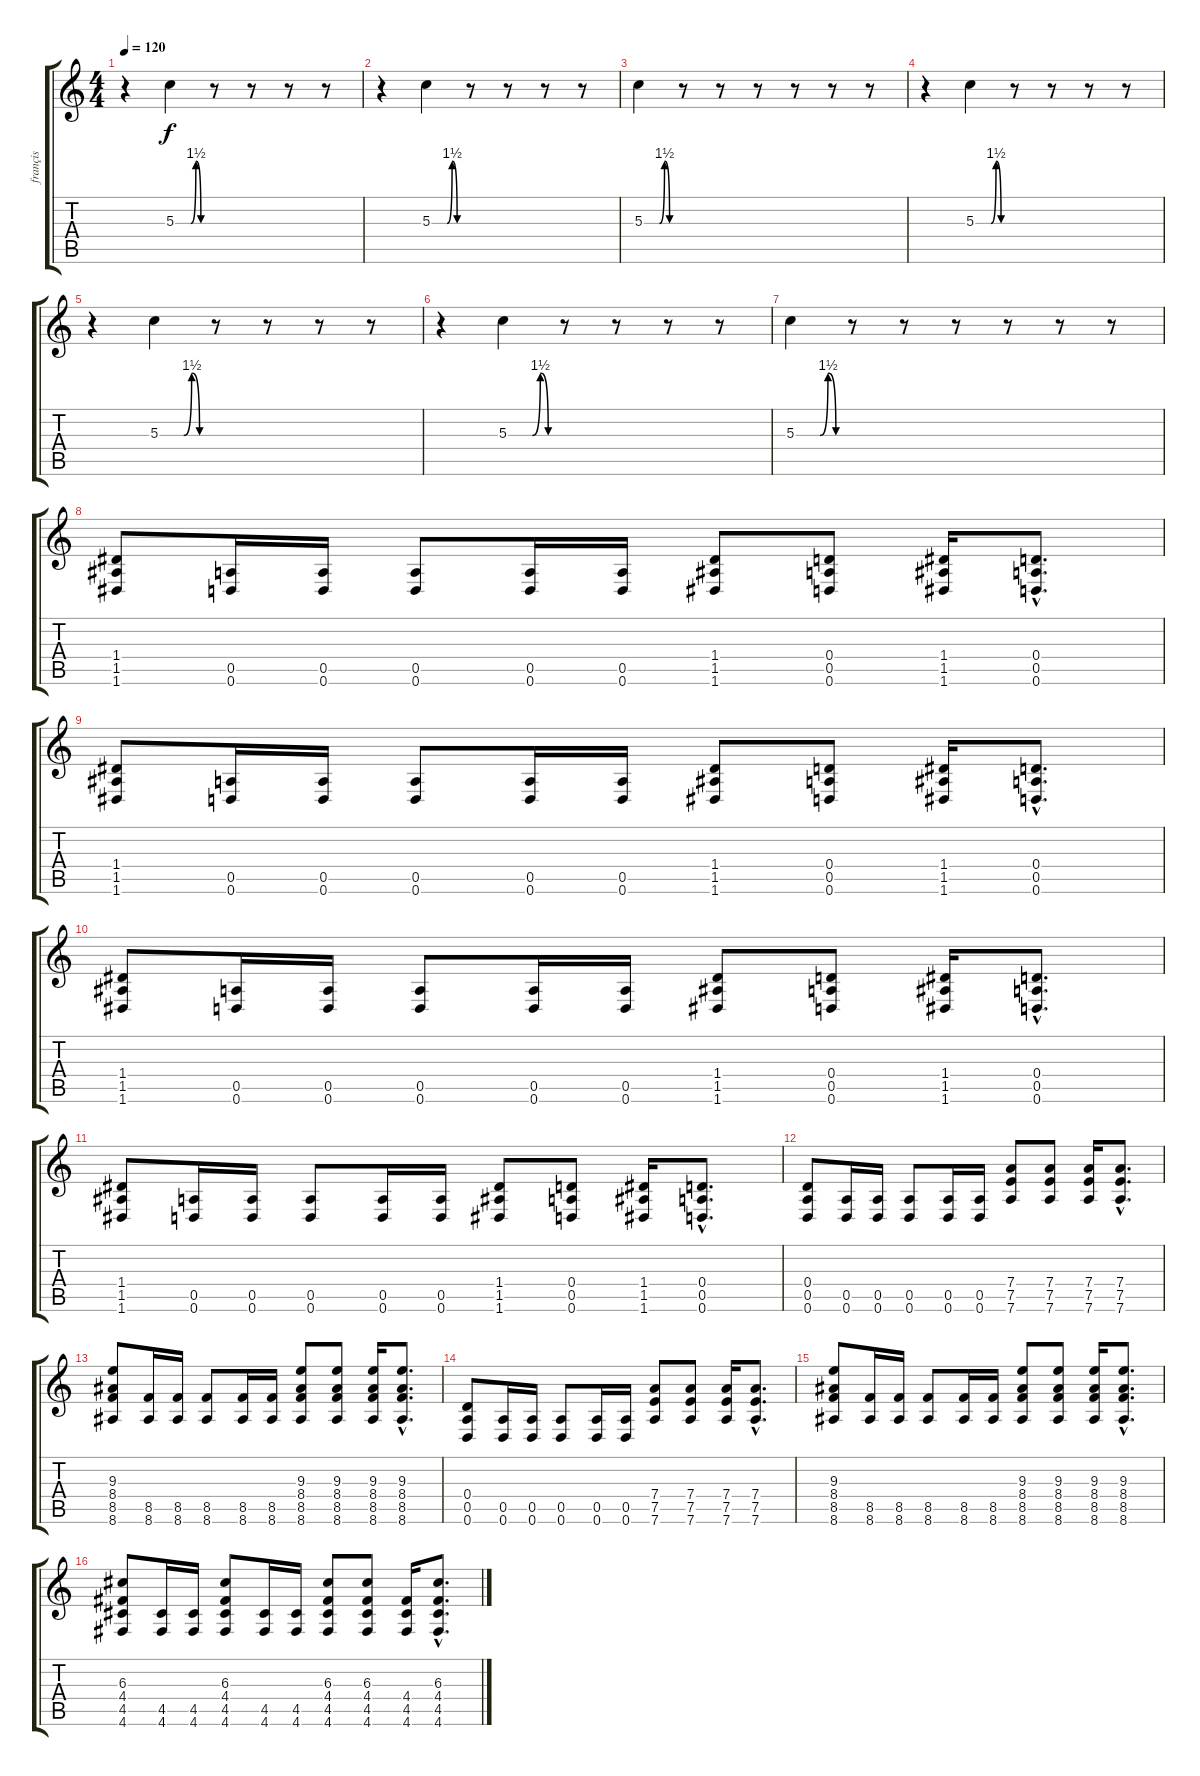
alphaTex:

\track ("françis" "françis") {instrument distortionguitar}
\staff {score tabs}
\tuning (E4 B3 G3 D3 A2 D2) {hide}
\ts (4 4)
\tempo 120
\clef g2
\ks c
r.4{dy f} 5.3{be (custom 0 0 30 0 40 6 50 0 60 0)}.4 r.8 r.8 r.8 r.8 |
r.4 5.3{be (custom 0 0 30 0 40 6 50 0 60 0)}.4 r.8 r.8 r.8 r.8 |
5.3{be (custom 0 0 30 0 40 6 50 0 60 0)}.4 r.8 r.8 r.8 r.8 r.8 r.8 |
r.4 5.3{be (custom 0 0 30 0 40 6 50 0 60 0)}.4 r.8 r.8 r.8 r.8 |
r.4 5.3{be (custom 0 0 30 0 40 6 50 0 60 0)}.4 r.8 r.8 r.8 r.8 |
r.4 5.3{be (custom 0 0 30 0 40 6 50 0 60 0)}.4 r.8 r.8 r.8 r.8 |
5.3{be (custom 0 0 30 0 40 6 50 0 60 0)}.4 r.8 r.8 r.8 r.8 r.8 r.8 |
(1.4 1.5 1.6).8 (0.5 0.6).16 (0.5 0.6).16 (0.5 0.6).8 (0.5 0.6).16 (0.5 0.6).16 (1.4 1.5 1.6).8 (0.4 0.5 0.6).8 (1.4 1.5 1.6).16 (0.4{hac} 0.5{hac} 0.6{hac}).8{d} |
(1.4 1.5 1.6).8 (0.5 0.6).16 (0.5 0.6).16 (0.5 0.6).8 (0.5 0.6).16 (0.5 0.6).16 (1.4 1.5 1.6).8 (0.4 0.5 0.6).8 (1.4 1.5 1.6).16 (0.4{hac} 0.5{hac} 0.6{hac}).8{d} |
(1.4 1.5 1.6).8 (0.5 0.6).16 (0.5 0.6).16 (0.5 0.6).8 (0.5 0.6).16 (0.5 0.6).16 (1.4 1.5 1.6).8 (0.4 0.5 0.6).8 (1.4 1.5 1.6).16 (0.4{hac} 0.5{hac} 0.6{hac}).8{d} |
(1.4 1.5 1.6).8 (0.5 0.6).16 (0.5 0.6).16 (0.5 0.6).8 (0.5 0.6).16 (0.5 0.6).16 (1.4 1.5 1.6).8 (0.4 0.5 0.6).8 (1.4 1.5 1.6).16 (0.4{hac} 0.5{hac} 0.6{hac}).8{d} |
(0.4 0.5 0.6).8 (0.5 0.6).16 (0.5 0.6).16 (0.5 0.6).8 (0.5 0.6).16 (0.5 0.6).16 (7.4 7.5 7.6).8 (7.4 7.5 7.6).8 (7.4 7.5 7.6).16 (7.4{hac} 7.5{hac} 7.6{hac}).8{d} |
(9.3 8.4 8.5 8.6).8 (8.5 8.6).16 (8.5 8.6).16 (8.5 8.6).8 (8.5 8.6).16 (8.5 8.6).16 (9.3 8.4 8.5 8.6).8 (9.3 8.4 8.5 8.6).8 (9.3 8.4 8.5 8.6).16 (9.3{hac} 8.4{hac} 8.5{hac} 8.6{hac}).8{d} |
(0.4 0.5 0.6).8 (0.5 0.6).16 (0.5 0.6).16 (0.5 0.6).8 (0.5 0.6).16 (0.5 0.6).16 (7.4 7.5 7.6).8 (7.4 7.5 7.6).8 (7.4 7.5 7.6).16 (7.4{hac} 7.5{hac} 7.6{hac}).8{d} |
(9.3 8.4 8.5 8.6).8 (8.5 8.6).16 (8.5 8.6).16 (8.5 8.6).8 (8.5 8.6).16 (8.5 8.6).16 (9.3 8.4 8.5 8.6).8 (9.3 8.4 8.5 8.6).8 (9.3 8.4 8.5 8.6).16 (9.3{hac} 8.4{hac} 8.5{hac} 8.6{hac}).8{d} |
(6.3 4.4 4.5 4.6).8 (4.5 4.6).16 (4.5 4.6).16 (6.3 4.4 4.5 4.6).8 (4.5 4.6).16 (4.5 4.6).16 (6.3 4.4 4.5 4.6).8 (6.3 4.4 4.5 4.6).8 (4.4 4.5 4.6).16 (6.3{hac} 4.4{hac} 4.5{hac} 4.6{hac}).8{d}
